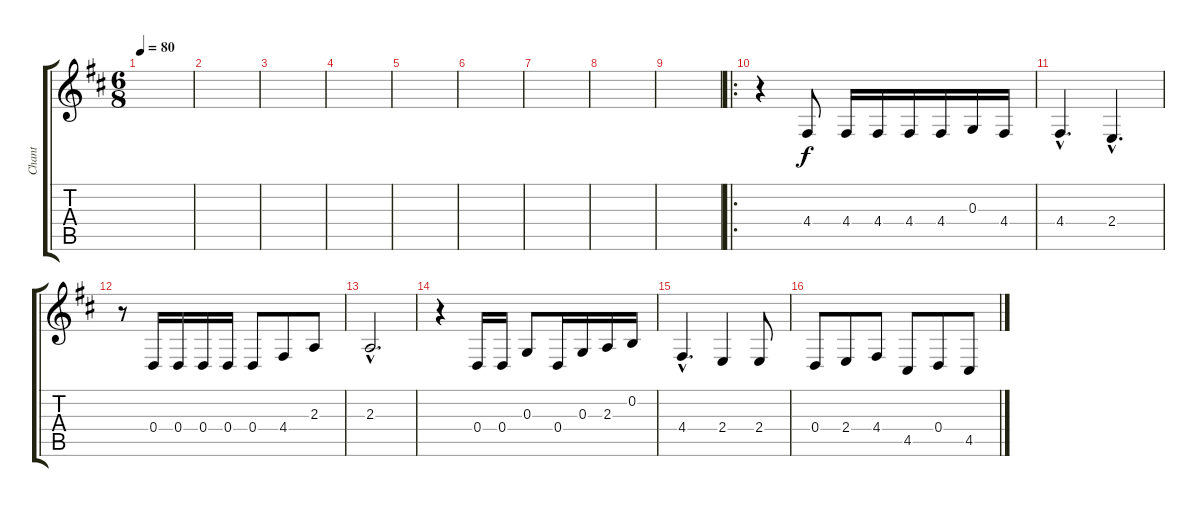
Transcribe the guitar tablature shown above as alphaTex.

\track ("Chant" "Chant") {instrument altosax}
\staff {score tabs}
\tuning (E4 B3 G3 D3 A2 E2) {hide}
\ts (6 8)
\tempo 80
\clef g2
\ks d
|
|
|
|
|
|
|
|
|
\ro
r.4 4.4.8 4.4.16 4.4.16 4.4.16 4.4.16 0.3.16 4.4.16 |
4.4{hac}.4{d} 2.4{hac}.4{d} |
r.8 0.4.16 0.4.16 0.4.16 0.4.16 0.4.8 4.4.8 2.3.8 |
2.3{hac}.2{d} |
r.4 0.4.16 0.4.16 0.3.8 0.4.16 0.3.16 2.3.16 0.2.16 |
4.4{hac}.4{d} 2.4.4 2.4.8 |
0.4.8 2.4.8 4.4.8 4.5.8 0.4.8 4.5.8
